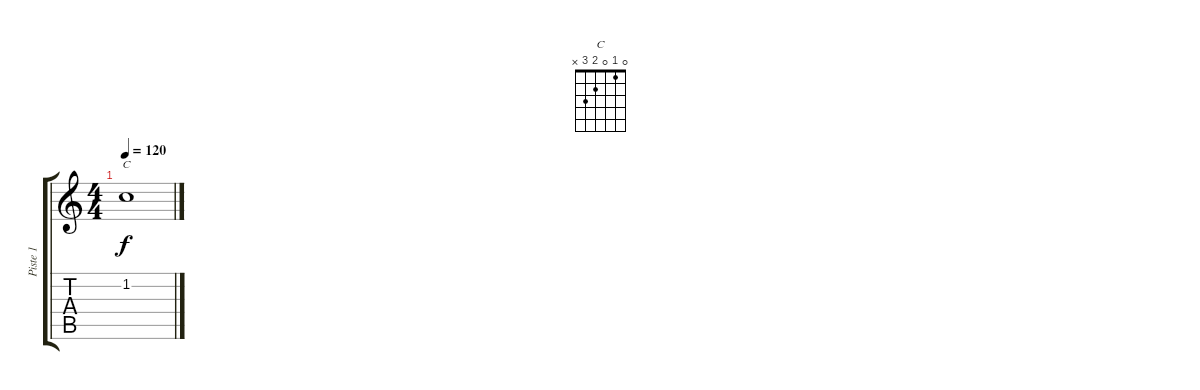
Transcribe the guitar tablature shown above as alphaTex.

\track ("Piste 1" "Piste 1") {instrument acousticguitarsteel}
\staff {score tabs}
\tuning (E4 B3 G3 D3 A2 E2) {hide}
\chord ("C" 0 1 0 2 3 x)
\ts (4 4)
\tempo 120
\clef g2
\ks c
1.2.1{ch "C" dy f}
